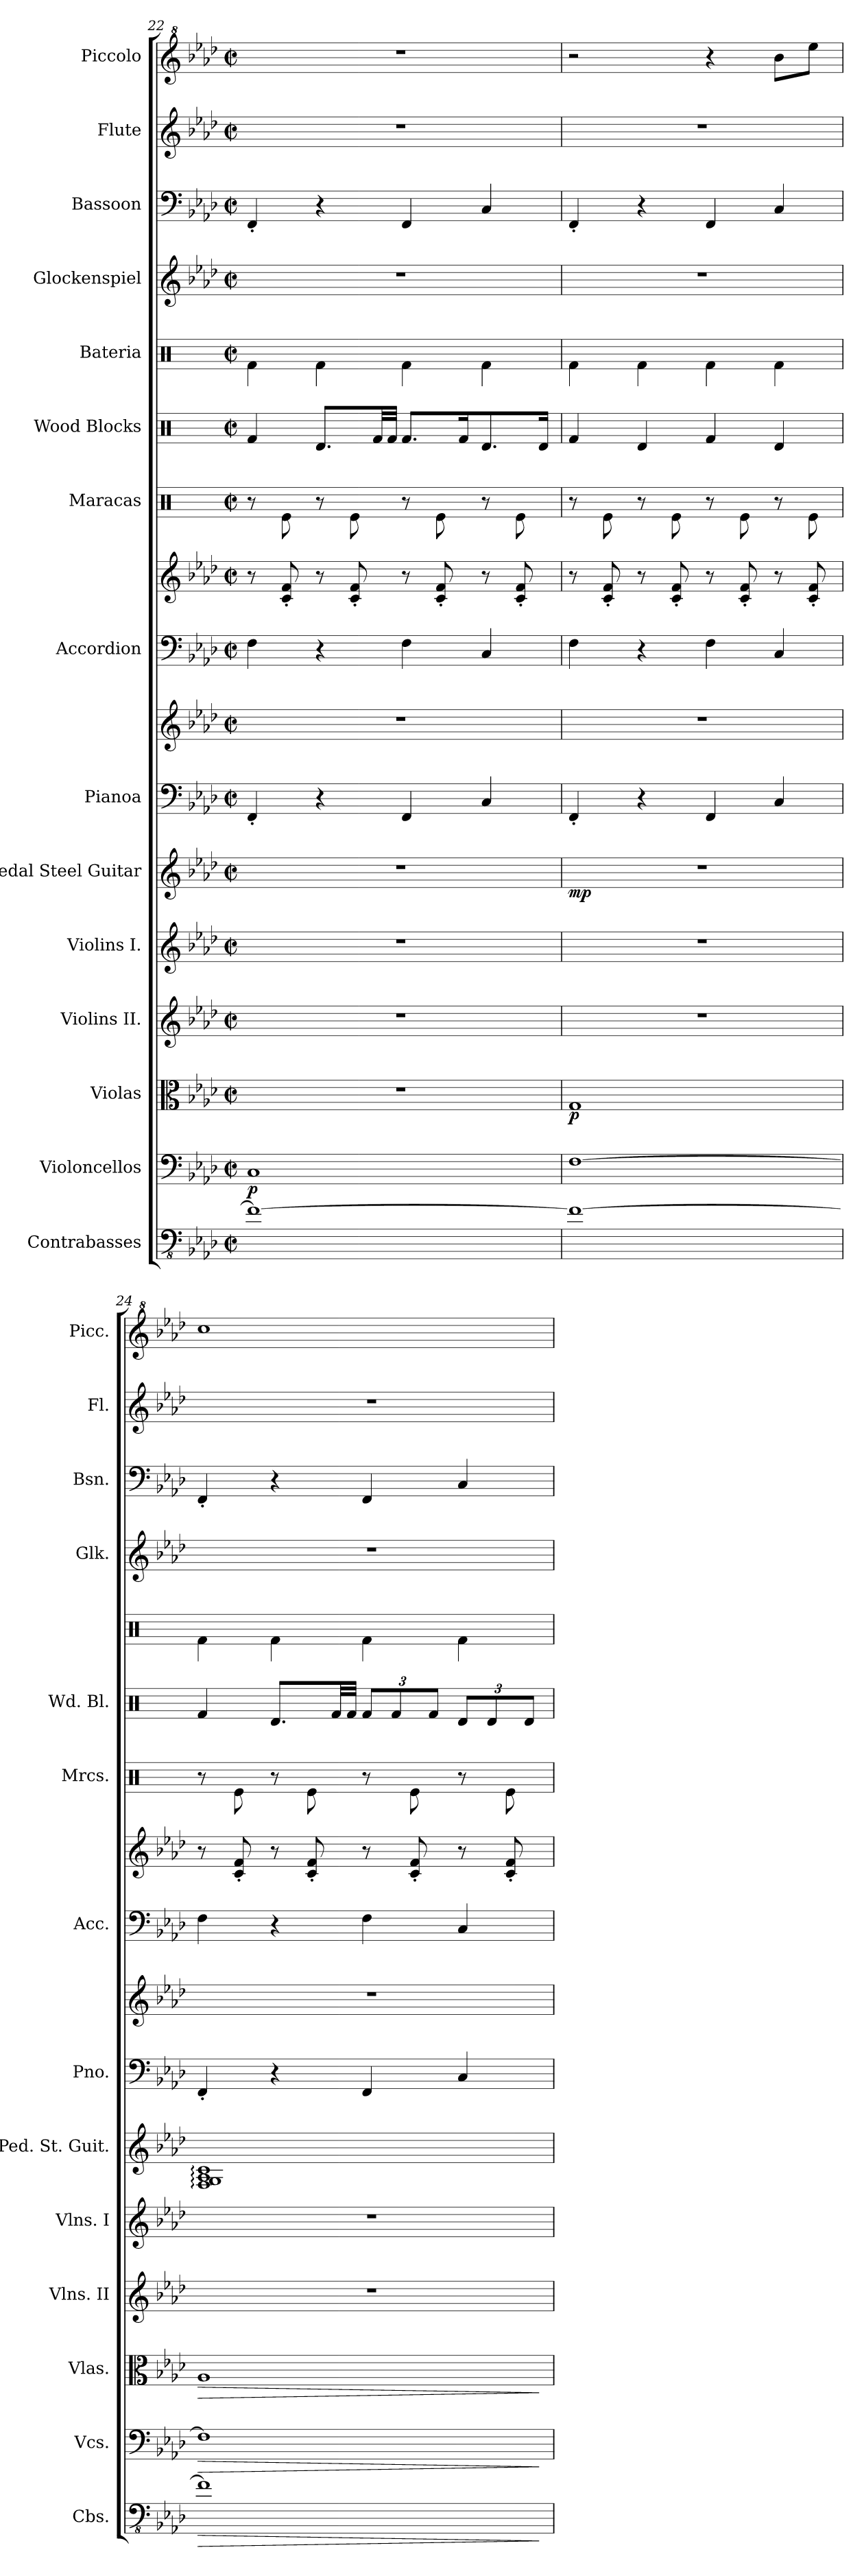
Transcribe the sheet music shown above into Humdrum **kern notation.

**kern	**dynam	**kern	**dynam	**kern	**dynam	**kern	**kern	**kern	**dynam	**kern	**kern	**kern	**kern	**kern	**kern	**kern	**kern	**kern	**kern	**kern
*part15	*part15	*part14	*part14	*part13	*part13	*part12	*part11	*part10	*part10	*part9	*part9	*part8	*part8	*part7	*part6	*part5	*part4	*part3	*part2	*part1
*staff17	*staff17	*staff16	*staff16	*staff15	*staff15	*staff14	*staff13	*staff12	*staff12	*staff11	*staff10	*staff9	*staff8	*staff7	*staff6	*staff5	*staff4	*staff3	*staff2	*staff1
*I"Contrabasses	*	*I"Violoncellos	*	*I"Violas	*	*I"Violins II.	*I"Violins I.	*I"Pedal Steel Guitar	*	*I"Pianoa	*	*I"Accordion	*	*I"Maracas	*I"Wood Blocks	*I"Bateria	*I"Glockenspiel	*I"Bassoon	*I"Flute	*I"Piccolo
*I'Cbs.	*	*I'Vcs.	*	*I'Vlas.	*	*I'Vlns. II	*I'Vlns. I	*I'Ped. St. Guit.	*	*I'Pno.	*	*I'Acc.	*	*I'Mrcs.	*I'Wd. Bl.	*	*I'Glk.	*I'Bsn.	*I'Fl.	*I'Picc.
*clefFv4	*	*clefF4	*	*clefC3	*	*clefG2	*clefG2	*clefG2	*	*clefF4	*clefG2	*clefF4	*clefG2	*clefX	*clefX	*clefX	*clefG2	*clefF4	*clefG2	*clefG^2
*ITrd7c12	*	*	*	*	*	*	*	*	*	*	*	*	*	*	*	*	*ITrd-14c-24	*	*	*ITrd-7c-12
*k[b-e-a-d-]	*	*k[b-e-a-d-]	*	*k[b-e-a-d-]	*	*k[b-e-a-d-]	*k[b-e-a-d-]	*k[b-e-a-d-]	*	*k[b-e-a-d-]	*k[b-e-a-d-]	*k[b-e-a-d-]	*k[b-e-a-d-]	*k[]	*k[]	*k[]	*k[b-e-a-d-]	*k[b-e-a-d-]	*k[b-e-a-d-]	*k[b-e-a-d-]
*M2/2	*	*M2/2	*	*M2/2	*	*M2/2	*M2/2	*M2/2	*	*M2/2	*M2/2	*M2/2	*M2/2	*M2/2	*M2/2	*M2/2	*M2/2	*M2/2	*M2/2	*M2/2
*met(c|)	*	*met(c|)	*	*met(c|)	*	*met(c|)	*met(c|)	*met(c|)	*	*met(c|)	*met(c|)	*met(c|)	*met(c|)	*met(c|)	*met(c|)	*met(c|)	*met(c|)	*met(c|)	*met(c|)	*met(c|)
=22	=22	=22	=22	=22	=22	=22	=22	=22	=22	=22	=22	=22	=22	=22	=22	=22	=22	=22	=22	=22
*	*	*	*	*	*	*	*	*	*	*	*	*	*	*	*	*^	*	*	*	*
!	!	!	!LO:DY:b	!	!	!	!	!	!	!	!	!	!	!	!	!	!	!	!	!	!
1FF_	.	1C	p	1r	.	1r	1r	1r	.	4FF'/	1r	4F\	8r	8r	4Rf/	1ryy	4Rf\	1r	4FF'/	1r	1r
.	.	.	.	.	.	.	.	.	.	.	.	.	8c/' 8f/'	8Re\	.	.	.	.	.	.	.
.	.	.	.	.	.	.	.	.	.	4r	.	4r	8r	8r	8.Rd/L	.	4Rf\	.	4r	.	.
.	.	.	.	.	.	.	.	.	.	.	.	.	8c/' 8f/'	8Re\	.	.	.	.	.	.	.
.	.	.	.	.	.	.	.	.	.	.	.	.	.	.	32Rf/LL	.	.	.	.	.	.
.	.	.	.	.	.	.	.	.	.	.	.	.	.	.	32Rf/JJJ	.	.	.	.	.	.
.	.	.	.	.	.	.	.	.	.	4FF/	.	4F\	8r	8r	8.Rf/L	.	4Rf\	.	4FF/	.	.
.	.	.	.	.	.	.	.	.	.	.	.	.	8c/' 8f/'	8Re\	.	.	.	.	.	.	.
.	.	.	.	.	.	.	.	.	.	.	.	.	.	.	16Rf/K	.	.	.	.	.	.
.	.	.	.	.	.	.	.	.	.	4C/	.	4C/	8r	8r	8.Rd/	.	4Rf\	.	4C/	.	.
.	.	.	.	.	.	.	.	.	.	.	.	.	8c/' 8f/'	8Re\	.	.	.	.	.	.	.
.	.	.	.	.	.	.	.	.	.	.	.	.	.	.	16Rd/Jk	.	.	.	.	.	.
=23	=23	=23	=23	=23	=23	=23	=23	=23	=23	=23	=23	=23	=23	=23	=23	=23	=23	=23	=23	=23	=23
!	!	!	!	!	!LO:DY:b	!	!	!	!LO:DY:b	!	!	!	!	!	!	!	!	!	!	!	!
1FF_	.	[1F	.	1G	p	1r	1r	1r	mp	4FF'/	1r	4F\	8r	8r	4Rf/	1ryy	4Rf\	1r	4FF'/	1r	2r
.	.	.	.	.	.	.	.	.	.	.	.	.	8c/' 8f/'	8Re\	.	.	.	.	.	.	.
.	.	.	.	.	.	.	.	.	.	4r	.	4r	8r	8r	4Rd/	.	4Rf\	.	4r	.	.
.	.	.	.	.	.	.	.	.	.	.	.	.	8c/' 8f/'	8Re\	.	.	.	.	.	.	.
.	.	.	.	.	.	.	.	.	.	4FF/	.	4F\	8r	8r	4Rf/	.	4Rf\	.	4FF/	.	4r
.	.	.	.	.	.	.	.	.	.	.	.	.	8c/' 8f/'	8Re\	.	.	.	.	.	.	.
.	.	.	.	.	.	.	.	.	.	4C/	.	4C/	8r	8r	4Rd/	.	4Rf\	.	4C/	.	8bbb-\L
.	.	.	.	.	.	.	.	.	.	.	.	.	8c/' 8f/'	8Re\	.	.	.	.	.	.	8eeee-\J
!!LO:PB:g=z
=24	=24	=24	=24	=24	=24	=24	=24	=24	=24	=24	=24	=24	=24	=24	=24	=24	=24	=24	=24	=24	=24
!	!LO:HP:b	!	!LO:HP:b	!	!LO:HP:b	!	!	!	!	!	!	!	!	!	!	!	!	!	!	!	!
1FF]	>	1F]	>	1A-	>	1r	1r	1F: 1G: 1A-: 1c:	.	4FF'/	1r	4F\	8r	8r	4Rf/	1ryy	4Rf\	1r	4FF'/	1r	1cccc
.	.	.	.	.	.	.	.	.	.	.	.	.	8c/' 8f/'	8Re\	.	.	.	.	.	.	.
.	.	.	.	.	.	.	.	.	.	4r	.	4r	8r	8r	8.Rd/L	.	4Rf\	.	4r	.	.
.	.	.	.	.	.	.	.	.	.	.	.	.	8c/' 8f/'	8Re\	.	.	.	.	.	.	.
.	.	.	.	.	.	.	.	.	.	.	.	.	.	.	32Rf/LL	.	.	.	.	.	.
.	.	.	.	.	.	.	.	.	.	.	.	.	.	.	32Rf/JJJ	.	.	.	.	.	.
*	*	*	*	*	*	*	*	*	*	*	*	*	*	*	*Xbrackettup	*	*	*	*	*	*
.	.	.	.	.	.	.	.	.	.	4FF/	.	4F\	8r	8r	12Rf/L	.	4Rf\	.	4FF/	.	.
.	.	.	.	.	.	.	.	.	.	.	.	.	.	.	12Rf/	.	.	.	.	.	.
.	.	.	.	.	.	.	.	.	.	.	.	.	8c/' 8f/'	8Re\	.	.	.	.	.	.	.
.	.	.	.	.	.	.	.	.	.	.	.	.	.	.	12Rf/J	.	.	.	.	.	.
.	.	.	.	.	.	.	.	.	.	4C/	.	4C/	8r	8r	12Rd/L	.	4Rf\	.	4C/	.	.
.	.	.	.	.	.	.	.	.	.	.	.	.	.	.	12Rd/	.	.	.	.	.	.
.	.	.	.	.	.	.	.	.	.	.	.	.	8c/' 8f/'	8Re\	.	.	.	.	.	.	.
.	.	.	.	.	.	.	.	.	.	.	.	.	.	.	12Rd/J	.	.	.	.	.	.
*	*	*	*	*	*	*	*	*	*	*	*	*	*	*	*	*v	*v	*	*	*	*
.	]	.	]	.	]	.	.	.	.	.	.	.	.	.	.	.	.	.	.	.
=	=	=	=	=	=	=	=	=	=	=	=	=	=	=	=	=	=	=	=	=
*-	*-	*-	*-	*-	*-	*-	*-	*-	*-	*-	*-	*-	*-	*-	*-	*-	*-	*-	*-	*-
